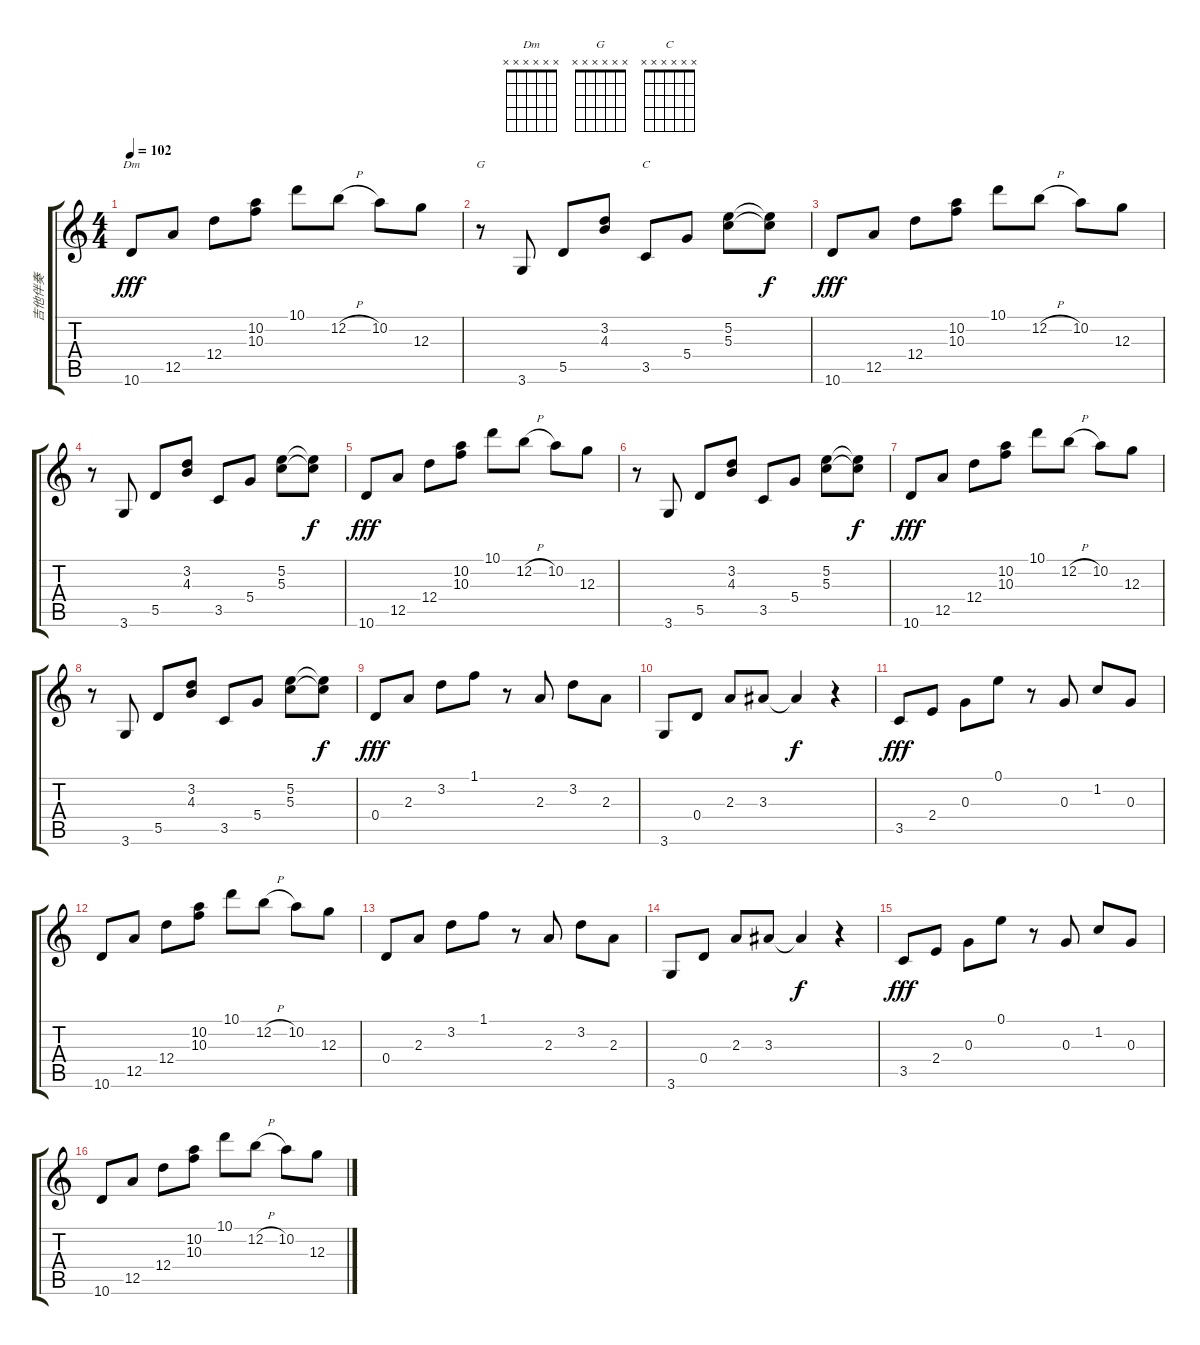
\track ("吉他伴奏" "吉他伴奏") {instrument acousticguitarnylon}
\staff {score tabs}
\tuning (E4 B3 G3 D3 A2 E2) {hide}
\chord ("Dm" x x x x x x) {firstfret 0}
\chord ("G" x x x x x x) {firstfret 0}
\chord ("C" x x x x x x) {firstfret 0}
\ts (4 4)
\tempo 102
\clef g2
\ks c
10.6.8{ch "Dm" dy fff instrument acousticguitarnylon} 12.5.8 12.4.8 (10.2 10.3).8 10.1.8 12.2{h}.8 10.2.8 12.3.8 |
r.8{ch "G"} 3.6.8 5.5.8 (3.2 4.3).8 3.5.8{ch "C"} 5.4.8 (5.2 5.3).8 (5.2{t} 5.3{t}).8{dy f} |
10.6.8{dy fff} 12.5.8 12.4.8 (10.2 10.3).8 10.1.8 12.2{h}.8 10.2.8 12.3.8 |
r.8 3.6.8 5.5.8 (3.2 4.3).8 3.5.8 5.4.8 (5.2 5.3).8 (5.2{t} 5.3{t}).8{dy f} |
10.6.8{dy fff} 12.5.8 12.4.8 (10.2 10.3).8 10.1.8 12.2{h}.8 10.2.8 12.3.8 |
r.8 3.6.8 5.5.8 (3.2 4.3).8 3.5.8 5.4.8 (5.2 5.3).8 (5.2{t} 5.3{t}).8{dy f} |
10.6.8{dy fff} 12.5.8 12.4.8 (10.2 10.3).8 10.1.8 12.2{h}.8 10.2.8 12.3.8 |
r.8 3.6.8 5.5.8 (3.2 4.3).8 3.5.8 5.4.8 (5.2 5.3).8 (5.2{t} 5.3{t}).8{dy f} |
0.4.8{dy fff} 2.3.8 3.2.8 1.1.8 r.8 2.3.8 3.2.8 2.3.8 |
3.6.8 0.4.8 2.3.8 3.3.8 3.3{t}.4{dy f} r.4 |
3.5.8{dy fff} 2.4.8 0.3.8 0.1.8 r.8 0.3.8 1.2.8 0.3.8 |
10.6.8 12.5.8 12.4.8 (10.2 10.3).8 10.1.8 12.2{h}.8 10.2.8 12.3.8 |
0.4.8 2.3.8 3.2.8 1.1.8 r.8 2.3.8 3.2.8 2.3.8 |
3.6.8 0.4.8 2.3.8 3.3.8 3.3{t}.4{dy f} r.4 |
3.5.8{dy fff} 2.4.8 0.3.8 0.1.8 r.8 0.3.8 1.2.8 0.3.8 |
10.6.8 12.5.8 12.4.8 (10.2 10.3).8 10.1.8 12.2{h}.8 10.2.8 12.3.8
